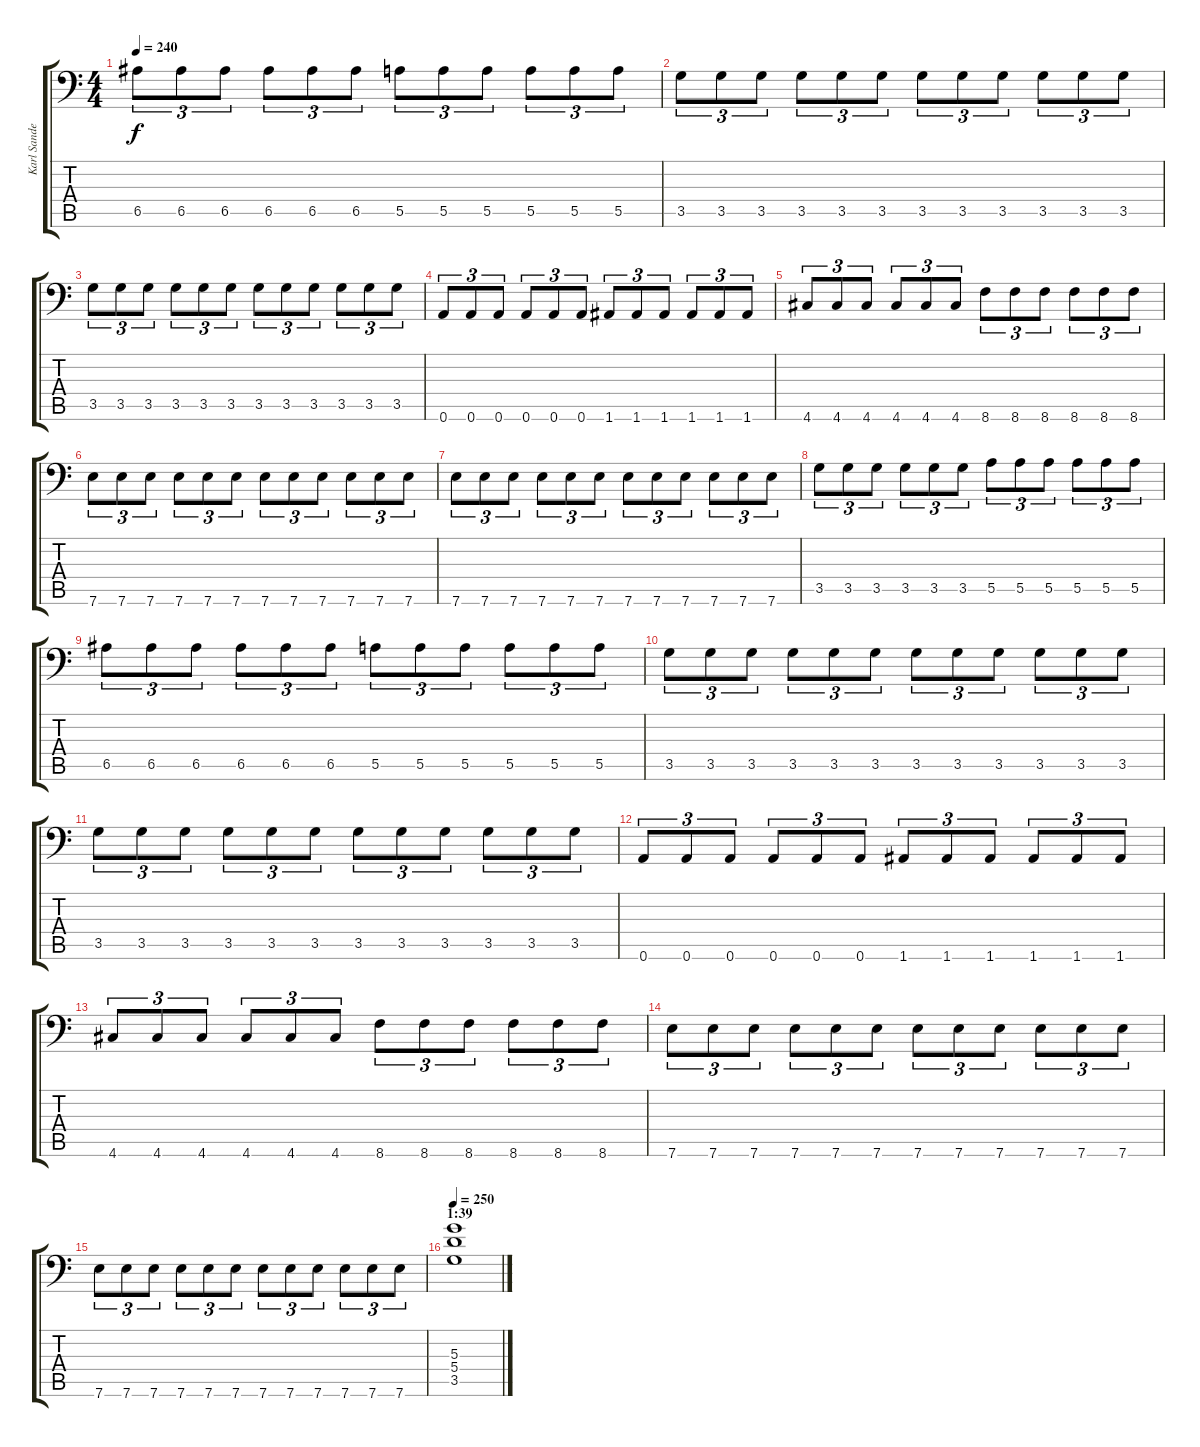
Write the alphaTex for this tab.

\track ("Karl Sanders" "Karl Sande") {instrument distortionguitar}
\staff {score tabs}
\tuning (B3 Gb3 D3 A2 E2 A1) {hide}
\ts (4 4)
\tempo 240
\clef f4
\ks c
6.5.8{tu (3 2) dy f} 6.5.8{tu (3 2)} 6.5.8{tu (3 2)} 6.5.8{tu (3 2)} 6.5.8{tu (3 2)} 6.5.8{tu (3 2)} 5.5.8{tu (3 2)} 5.5.8{tu (3 2)} 5.5.8{tu (3 2)} 5.5.8{tu (3 2)} 5.5.8{tu (3 2)} 5.5.8{tu (3 2)} |
3.5.8{tu (3 2)} 3.5.8{tu (3 2)} 3.5.8{tu (3 2)} 3.5.8{tu (3 2)} 3.5.8{tu (3 2)} 3.5.8{tu (3 2)} 3.5.8{tu (3 2)} 3.5.8{tu (3 2)} 3.5.8{tu (3 2)} 3.5.8{tu (3 2)} 3.5.8{tu (3 2)} 3.5.8{tu (3 2)} |
3.5.8{tu (3 2)} 3.5.8{tu (3 2)} 3.5.8{tu (3 2)} 3.5.8{tu (3 2)} 3.5.8{tu (3 2)} 3.5.8{tu (3 2)} 3.5.8{tu (3 2)} 3.5.8{tu (3 2)} 3.5.8{tu (3 2)} 3.5.8{tu (3 2)} 3.5.8{tu (3 2)} 3.5.8{tu (3 2)} |
0.6.8{tu (3 2)} 0.6.8{tu (3 2)} 0.6.8{tu (3 2)} 0.6.8{tu (3 2)} 0.6.8{tu (3 2)} 0.6.8{tu (3 2)} 1.6.8{tu (3 2)} 1.6.8{tu (3 2)} 1.6.8{tu (3 2)} 1.6.8{tu (3 2)} 1.6.8{tu (3 2)} 1.6.8{tu (3 2)} |
4.6.8{tu (3 2)} 4.6.8{tu (3 2)} 4.6.8{tu (3 2)} 4.6.8{tu (3 2)} 4.6.8{tu (3 2)} 4.6.8{tu (3 2)} 8.6.8{tu (3 2)} 8.6.8{tu (3 2)} 8.6.8{tu (3 2)} 8.6.8{tu (3 2)} 8.6.8{tu (3 2)} 8.6.8{tu (3 2)} |
7.6.8{tu (3 2)} 7.6.8{tu (3 2)} 7.6.8{tu (3 2)} 7.6.8{tu (3 2)} 7.6.8{tu (3 2)} 7.6.8{tu (3 2)} 7.6.8{tu (3 2)} 7.6.8{tu (3 2)} 7.6.8{tu (3 2)} 7.6.8{tu (3 2)} 7.6.8{tu (3 2)} 7.6.8{tu (3 2)} |
7.6.8{tu (3 2)} 7.6.8{tu (3 2)} 7.6.8{tu (3 2)} 7.6.8{tu (3 2)} 7.6.8{tu (3 2)} 7.6.8{tu (3 2)} 7.6.8{tu (3 2)} 7.6.8{tu (3 2)} 7.6.8{tu (3 2)} 7.6.8{tu (3 2)} 7.6.8{tu (3 2)} 7.6.8{tu (3 2)} |
3.5.8{tu (3 2)} 3.5.8{tu (3 2)} 3.5.8{tu (3 2)} 3.5.8{tu (3 2)} 3.5.8{tu (3 2)} 3.5.8{tu (3 2)} 5.5.8{tu (3 2)} 5.5.8{tu (3 2)} 5.5.8{tu (3 2)} 5.5.8{tu (3 2)} 5.5.8{tu (3 2)} 5.5.8{tu (3 2)} |
6.5.8{tu (3 2)} 6.5.8{tu (3 2)} 6.5.8{tu (3 2)} 6.5.8{tu (3 2)} 6.5.8{tu (3 2)} 6.5.8{tu (3 2)} 5.5.8{tu (3 2)} 5.5.8{tu (3 2)} 5.5.8{tu (3 2)} 5.5.8{tu (3 2)} 5.5.8{tu (3 2)} 5.5.8{tu (3 2)} |
3.5.8{tu (3 2)} 3.5.8{tu (3 2)} 3.5.8{tu (3 2)} 3.5.8{tu (3 2)} 3.5.8{tu (3 2)} 3.5.8{tu (3 2)} 3.5.8{tu (3 2)} 3.5.8{tu (3 2)} 3.5.8{tu (3 2)} 3.5.8{tu (3 2)} 3.5.8{tu (3 2)} 3.5.8{tu (3 2)} |
3.5.8{tu (3 2)} 3.5.8{tu (3 2)} 3.5.8{tu (3 2)} 3.5.8{tu (3 2)} 3.5.8{tu (3 2)} 3.5.8{tu (3 2)} 3.5.8{tu (3 2)} 3.5.8{tu (3 2)} 3.5.8{tu (3 2)} 3.5.8{tu (3 2)} 3.5.8{tu (3 2)} 3.5.8{tu (3 2)} |
0.6.8{tu (3 2)} 0.6.8{tu (3 2)} 0.6.8{tu (3 2)} 0.6.8{tu (3 2)} 0.6.8{tu (3 2)} 0.6.8{tu (3 2)} 1.6.8{tu (3 2)} 1.6.8{tu (3 2)} 1.6.8{tu (3 2)} 1.6.8{tu (3 2)} 1.6.8{tu (3 2)} 1.6.8{tu (3 2)} |
4.6.8{tu (3 2)} 4.6.8{tu (3 2)} 4.6.8{tu (3 2)} 4.6.8{tu (3 2)} 4.6.8{tu (3 2)} 4.6.8{tu (3 2)} 8.6.8{tu (3 2)} 8.6.8{tu (3 2)} 8.6.8{tu (3 2)} 8.6.8{tu (3 2)} 8.6.8{tu (3 2)} 8.6.8{tu (3 2)} |
7.6.8{tu (3 2)} 7.6.8{tu (3 2)} 7.6.8{tu (3 2)} 7.6.8{tu (3 2)} 7.6.8{tu (3 2)} 7.6.8{tu (3 2)} 7.6.8{tu (3 2)} 7.6.8{tu (3 2)} 7.6.8{tu (3 2)} 7.6.8{tu (3 2)} 7.6.8{tu (3 2)} 7.6.8{tu (3 2)} |
7.6.8{tu (3 2)} 7.6.8{tu (3 2)} 7.6.8{tu (3 2)} 7.6.8{tu (3 2)} 7.6.8{tu (3 2)} 7.6.8{tu (3 2)} 7.6.8{tu (3 2)} 7.6.8{tu (3 2)} 7.6.8{tu (3 2)} 7.6.8{tu (3 2)} 7.6.8{tu (3 2)} 7.6.8{tu (3 2)} |
\section ("" "1:39")
\tempo 250
(5.3 5.4 3.5).1
